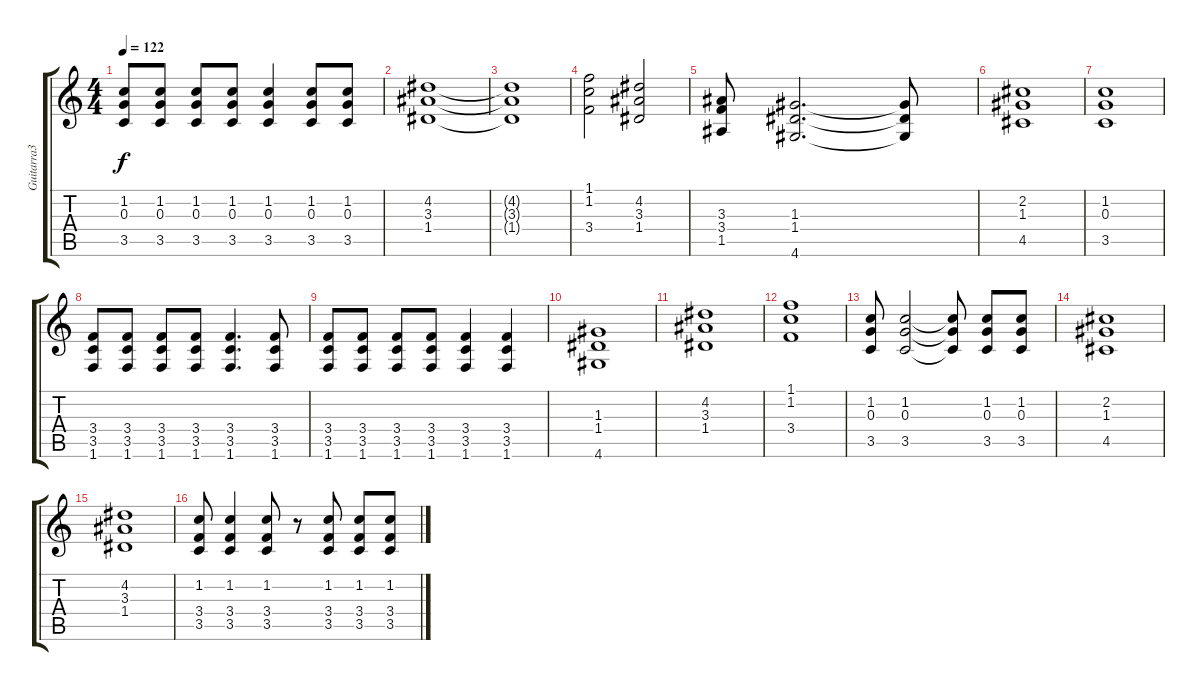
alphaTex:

\track ("Guitarra3" "Guitarra3") {instrument distortionguitar}
\staff {score tabs}
\tuning (E4 B3 G3 D3 A2 E2) {hide}
\ts (4 4)
\tempo 122
\clef g2
\ks c
(1.2 0.3 3.5).8{dy f} (1.2 0.3 3.5).8 (1.2 0.3 3.5).8 (1.2 0.3 3.5).8 (1.2 0.3 3.5).4 (1.2 0.3 3.5).8 (1.2 0.3 3.5).8 |
(4.2 3.3 1.4).1 |
(4.2{t} 3.3{t} 1.4{t}).1 |
(1.1 1.2 3.4).2 (4.2 3.3 1.4).2 |
(3.3 3.4 1.5).8 (1.3 1.4 4.6).2{d} (1.3{t} 1.4{t} 4.6{t}).8 |
(2.2 1.3 4.5).1 |
(1.2 0.3 3.5).1 |
(3.4 3.5 1.6).8 (3.4 3.5 1.6).8 (3.4 3.5 1.6).8 (3.4 3.5 1.6).8 (3.4 3.5 1.6).4{d} (3.4 3.5 1.6).8 |
(3.4 3.5 1.6).8 (3.4 3.5 1.6).8 (3.4 3.5 1.6).8 (3.4 3.5 1.6).8 (3.4 3.5 1.6).4 (3.4 3.5 1.6).4 |
(1.3 1.4 4.6).1 |
(4.2 3.3 1.4).1 |
(1.1 1.2 3.4).1 |
(1.2 0.3 3.5).8 (1.2 0.3 3.5).2 (1.2{t} 0.3{t} 3.5{t}).8 (1.2 0.3 3.5).8 (1.2 0.3 3.5).8 |
(2.2 1.3 4.5).1 |
(4.2 3.3 1.4).1 |
(1.2 3.4 3.5).8 (1.2 3.4 3.5).4 (1.2 3.4 3.5).8 r.8 (1.2 3.4 3.5).8 (1.2 3.4 3.5).8 (1.2 3.4 3.5).8
